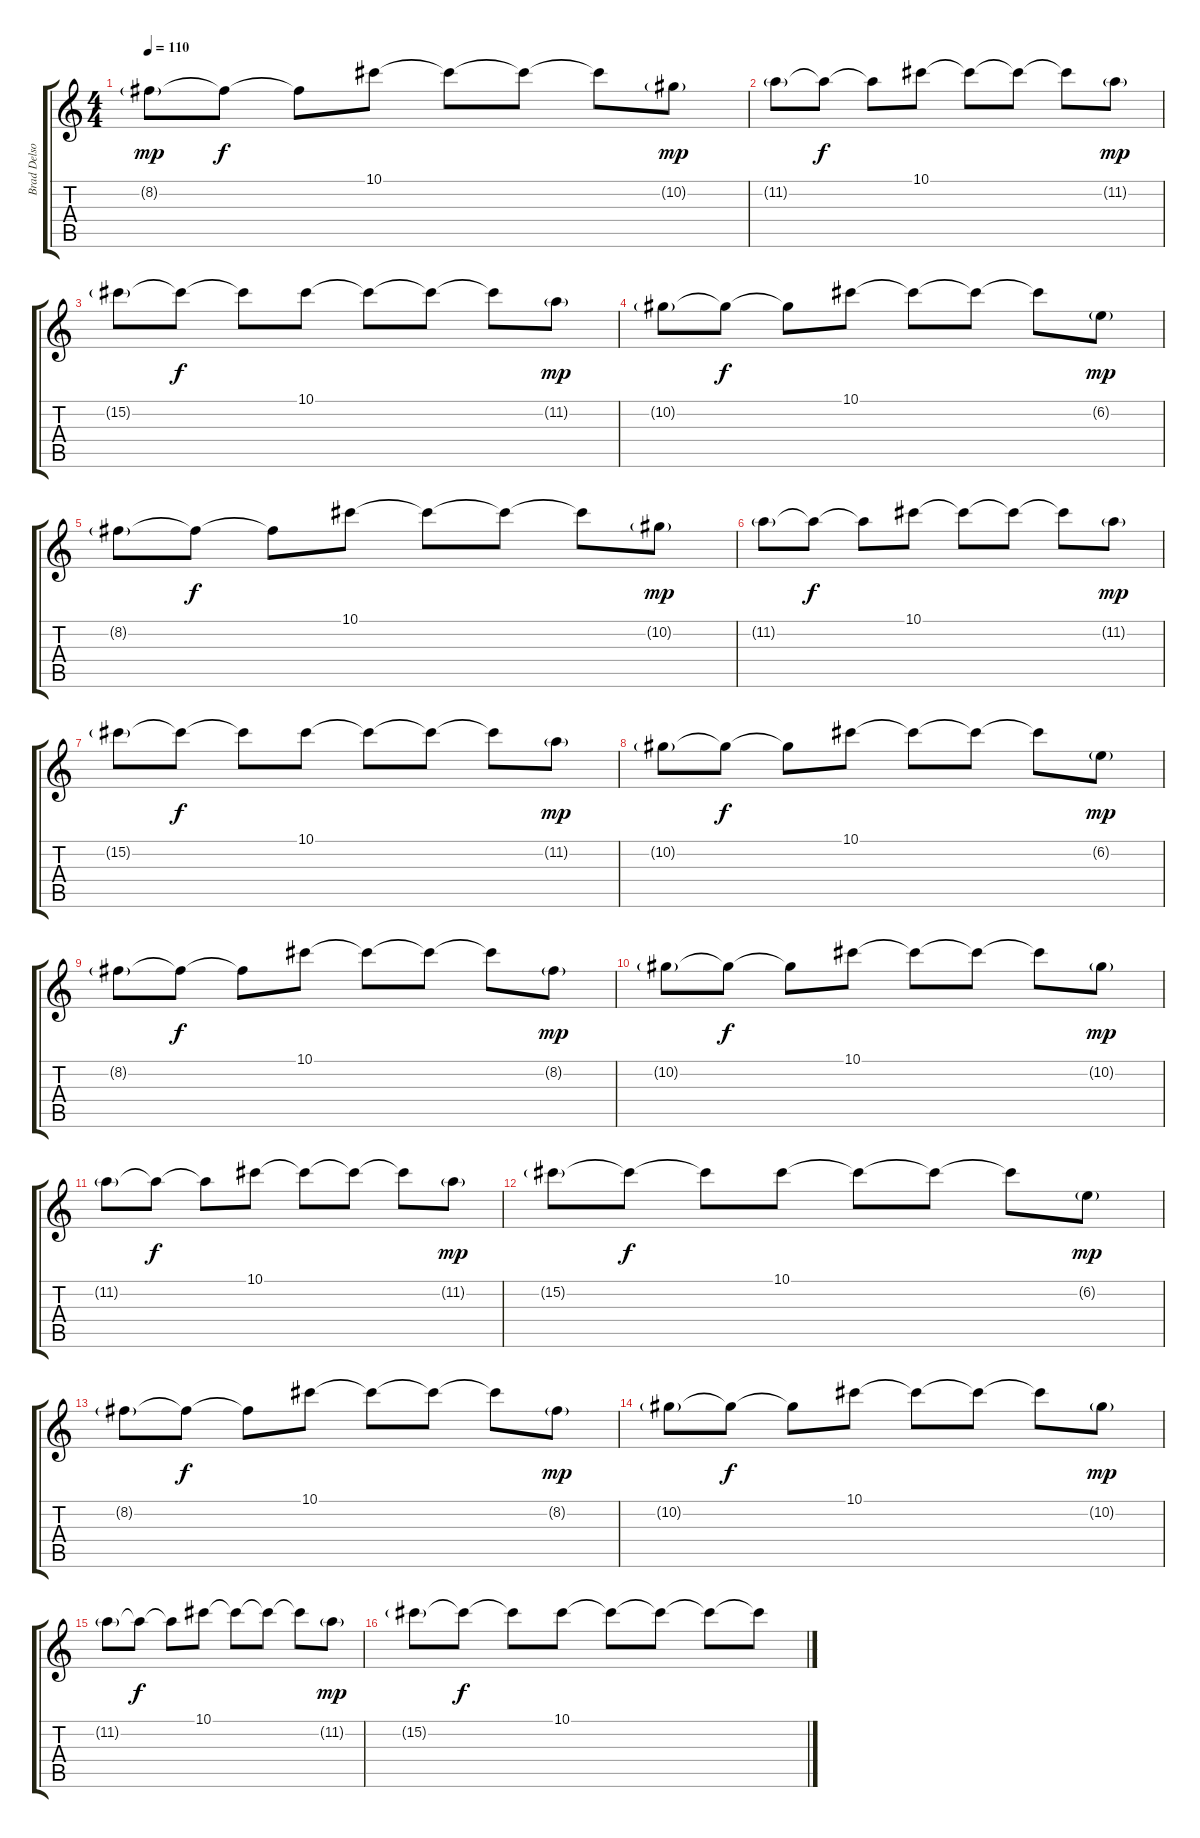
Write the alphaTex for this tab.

\track ("Brad Delson (Main Guitar)" "Brad Delso") {instrument distortionguitar}
\staff {score tabs}
\tuning (Eb4 Bb3 Gb3 Db3 Ab2 Db2) {hide}
\ts (4 4)
\tempo 110
\clef g2
\ks c
8.2{g}.8{dy mp volume 12 instrument electricguitarclean} 8.2{t}.8{dy f} 8.2{t}.8 10.1.8 10.1{t}.8 10.1{t}.8 10.1{t}.8 10.2{g}.8{dy mp} |
11.2{g}.8 11.2{t}.8{dy f} 11.2{t}.8 10.1.8 10.1{t}.8 10.1{t}.8 10.1{t}.8 11.2{g}.8{dy mp} |
15.2{g}.8 15.2{t}.8{dy f} 15.2{t}.8 10.1.8 10.1{t}.8 10.1{t}.8 10.1{t}.8 11.2{g}.8{dy mp} |
10.2{g}.8 10.2{t}.8{dy f} 10.2{t}.8 10.1.8 10.1{t}.8 10.1{t}.8 10.1{t}.8 6.2{g}.8{dy mp} |
8.2{g}.8{volume 12 instrument electricguitarclean} 8.2{t}.8{dy f} 8.2{t}.8 10.1.8 10.1{t}.8 10.1{t}.8 10.1{t}.8 10.2{g}.8{dy mp} |
11.2{g}.8 11.2{t}.8{dy f} 11.2{t}.8 10.1.8 10.1{t}.8 10.1{t}.8 10.1{t}.8 11.2{g}.8{dy mp} |
15.2{g}.8 15.2{t}.8{dy f} 15.2{t}.8 10.1.8 10.1{t}.8 10.1{t}.8 10.1{t}.8 11.2{g}.8{dy mp} |
10.2{g}.8 10.2{t}.8{dy f} 10.2{t}.8 10.1.8 10.1{t}.8 10.1{t}.8 10.1{t}.8 6.2{g}.8{dy mp} |
8.2{g}.8{volume 12 instrument electricguitarclean} 8.2{t}.8{dy f} 8.2{t}.8 10.1.8 10.1{t}.8 10.1{t}.8 10.1{t}.8 8.2{g}.8{dy mp} |
10.2{g}.8 10.2{t}.8{dy f} 10.2{t}.8 10.1.8 10.1{t}.8 10.1{t}.8 10.1{t}.8 10.2{g}.8{dy mp} |
11.2{g}.8 11.2{t}.8{dy f} 11.2{t}.8 10.1.8 10.1{t}.8 10.1{t}.8 10.1{t}.8 11.2{g}.8{dy mp} |
15.2{g}.8 15.2{t}.8{dy f} 15.2{t}.8 10.1.8 10.1{t}.8 10.1{t}.8 10.1{t}.8 6.2{g}.8{dy mp} |
8.2{g}.8{volume 12 instrument electricguitarclean} 8.2{t}.8{dy f} 8.2{t}.8 10.1.8 10.1{t}.8 10.1{t}.8 10.1{t}.8 8.2{g}.8{dy mp} |
10.2{g}.8 10.2{t}.8{dy f} 10.2{t}.8 10.1.8 10.1{t}.8 10.1{t}.8 10.1{t}.8 10.2{g}.8{dy mp} |
11.2{g}.8 11.2{t}.8{dy f} 11.2{t}.8 10.1.8 10.1{t}.8 10.1{t}.8 10.1{t}.8 11.2{g}.8{dy mp} |
15.2{g}.8 15.2{t}.8{dy f} 15.2{t}.8 10.1.8 10.1{t}.8 10.1{t}.8 10.1{t}.8 10.1{t}.8
